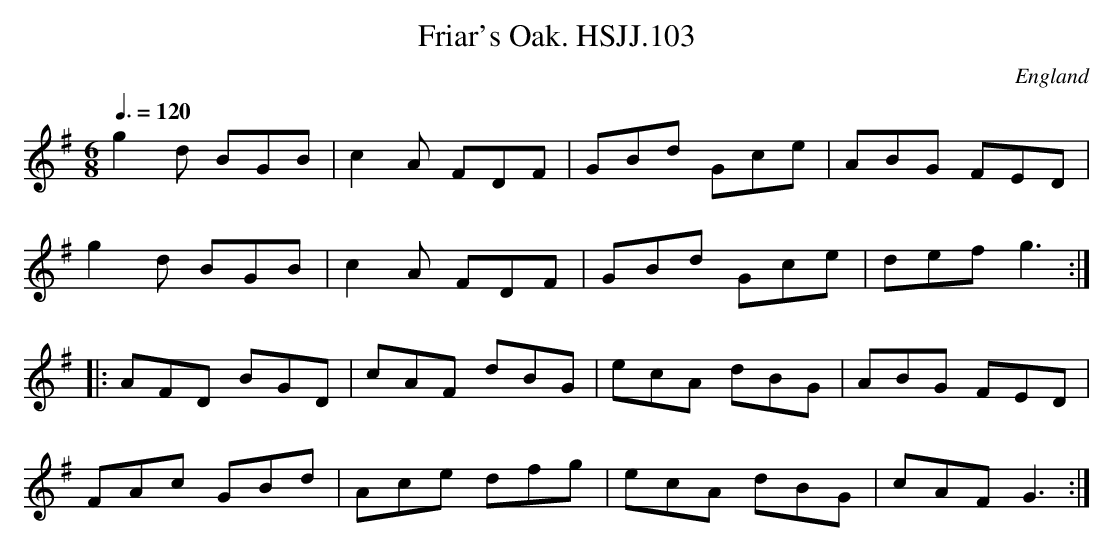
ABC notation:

X:1
T:Friar's Oak. HSJJ.103
L:1/8
M:6/8
O:England
Q:3/8=120
K:G
g2d BGB|c2A FDF|GBd Gce|ABG FED|!
g2d BGB|c2A FDF|GBd Gce|defg3:|!
|:AFD BGD|cAF dBG|ecA dBG|ABG FED|!
FAc GBd|Ace dfg|ecA dBG|cAFG3:|
